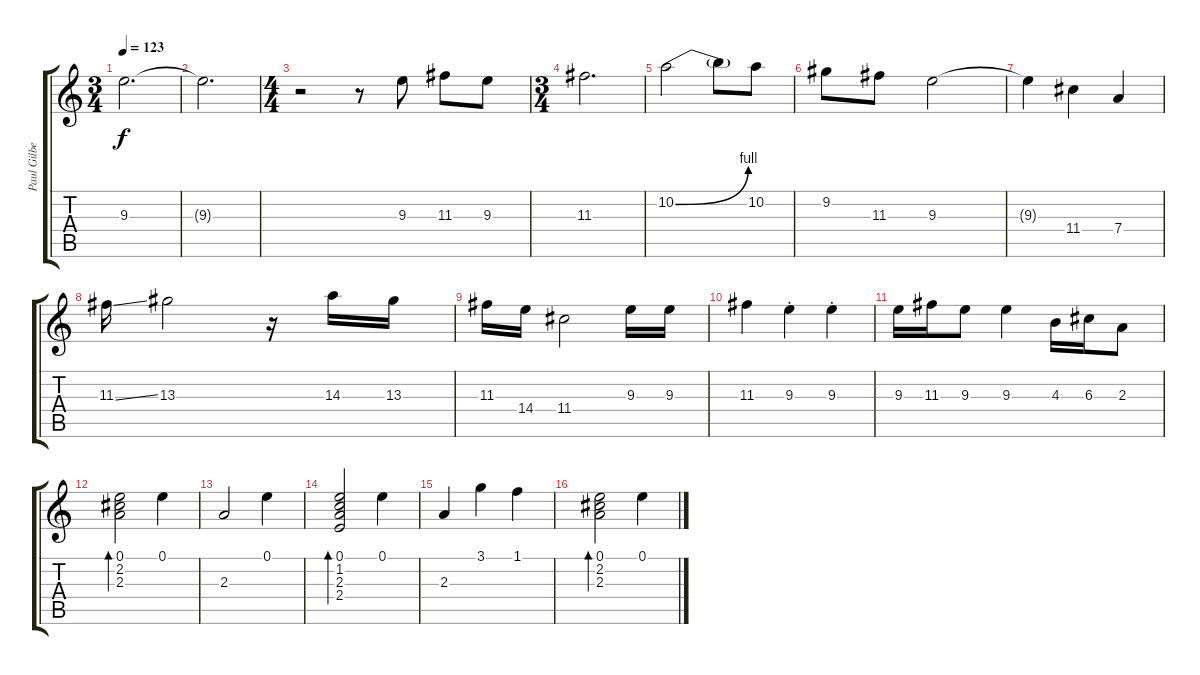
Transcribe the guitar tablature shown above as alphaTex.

\track ("Paul Gilbert (Lead)" "Paul Gilbe") {instrument electricguitarjazz}
\staff {score tabs}
\tuning (E4 B3 G3 D3 A2 E2) {hide}
\ts (3 4)
\tempo 123
\clef g2
\ks c
9.3{t}.2{d dy f} |
9.3{t}.2{d} |
\ts (4 4)
r.2 r.8 9.3.8 11.3.8 9.3.8 |
\ts (3 4)
11.3.2{d} |
10.2{be (bend 0 0 60 4)}.2 10.2{t}.8 10.2.8 |
9.2.8 11.3.8 9.3.2 |
9.3{t}.4 11.4.4 7.4.4 |
11.3{ss}.16 13.3.2 r.16 14.3.16 13.3.16 |
11.3.16 14.4.16 11.4.2 9.3.16 9.3.16 |
11.3.4 9.3{st}.4 9.3{st}.4 |
9.3.16 11.3.16 9.3.8 9.3.4 4.3.16 6.3.16 2.3.8 |
(0.1 2.2 2.3).2{bd 240} 0.1.4 |
2.3.2 0.1.4 |
(0.1 1.2 2.3 2.4).2{bd 240} 0.1.4 |
2.3.4 3.1.4 1.1.4 |
(0.1 2.2 2.3).2{bd 240} 0.1.4
